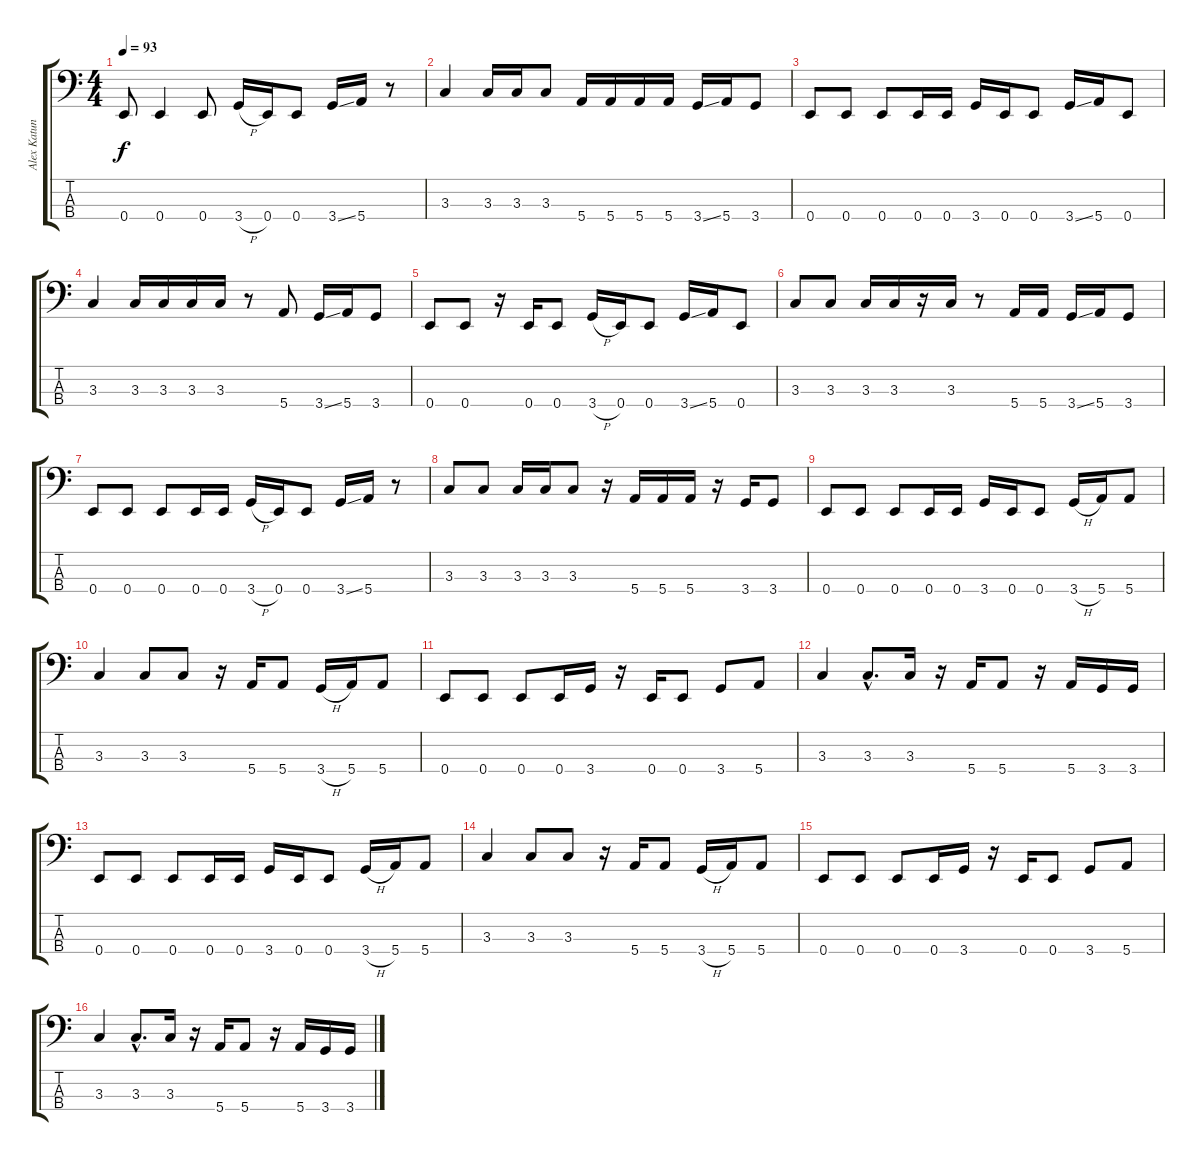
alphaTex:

\track ("Alex Katunich" "Alex Katun") {instrument electricbassfinger}
\staff {score tabs}
\tuning (G2 D2 A1 E1) {hide}
\ts (4 4)
\tempo 93
\clef f4
\ks c
0.4.8{dy f} 0.4.4 0.4.8 3.4{h}.16 0.4.16 0.4.8 3.4{ss}.16 5.4.16 r.8 |
3.3.4 3.3.16 3.3.16 3.3.8 5.4.16 5.4.16 5.4.16 5.4.16 3.4{ss}.16 5.4.16 3.4.8 |
0.4.8 0.4.8 0.4.8 0.4.16 0.4.16 3.4.16 0.4.16 0.4.8 3.4{ss}.16 5.4.16 0.4.8 |
3.3.4 3.3.16 3.3.16 3.3.16 3.3.16 r.8 5.4.8 3.4{ss}.16 5.4.16 3.4.8 |
0.4.8 0.4.8 r.16 0.4.16 0.4.8 3.4{h}.16 0.4.16 0.4.8 3.4{ss}.16 5.4.16 0.4.8 |
3.3.8 3.3.8 3.3.16 3.3.16 r.16 3.3.16 r.8 5.4.16 5.4.16 3.4{ss}.16 5.4.16 3.4.8 |
0.4.8 0.4.8 0.4.8 0.4.16 0.4.16 3.4{h}.16 0.4.16 0.4.8 3.4{ss}.16 5.4.16 r.8 |
3.3.8 3.3.8 3.3.16 3.3.16 3.3.8 r.16 5.4.16 5.4.16 5.4.16 r.16 3.4.16 3.4.8 |
0.4.8 0.4.8 0.4.8 0.4.16 0.4.16 3.4.16 0.4.16 0.4.8 3.4{h}.16 5.4.16 5.4.8 |
3.3.4 3.3.8 3.3.8 r.16 5.4.16 5.4.8 3.4{h}.16 5.4.16 5.4.8 |
0.4.8 0.4.8 0.4.8 0.4.16 3.4.16 r.16 0.4.16 0.4.8 3.4.8 5.4.8 |
3.3.4 3.3{hac}.8{d} 3.3.16 r.16 5.4.16 5.4.8 r.16 5.4.16 3.4.16 3.4.16 |
0.4.8 0.4.8 0.4.8 0.4.16 0.4.16 3.4.16 0.4.16 0.4.8 3.4{h}.16 5.4.16 5.4.8 |
3.3.4 3.3.8 3.3.8 r.16 5.4.16 5.4.8 3.4{h}.16 5.4.16 5.4.8 |
0.4.8 0.4.8 0.4.8 0.4.16 3.4.16 r.16 0.4.16 0.4.8 3.4.8 5.4.8 |
3.3.4 3.3{hac}.8{d} 3.3.16 r.16 5.4.16 5.4.8 r.16 5.4.16 3.4.16 3.4.16
